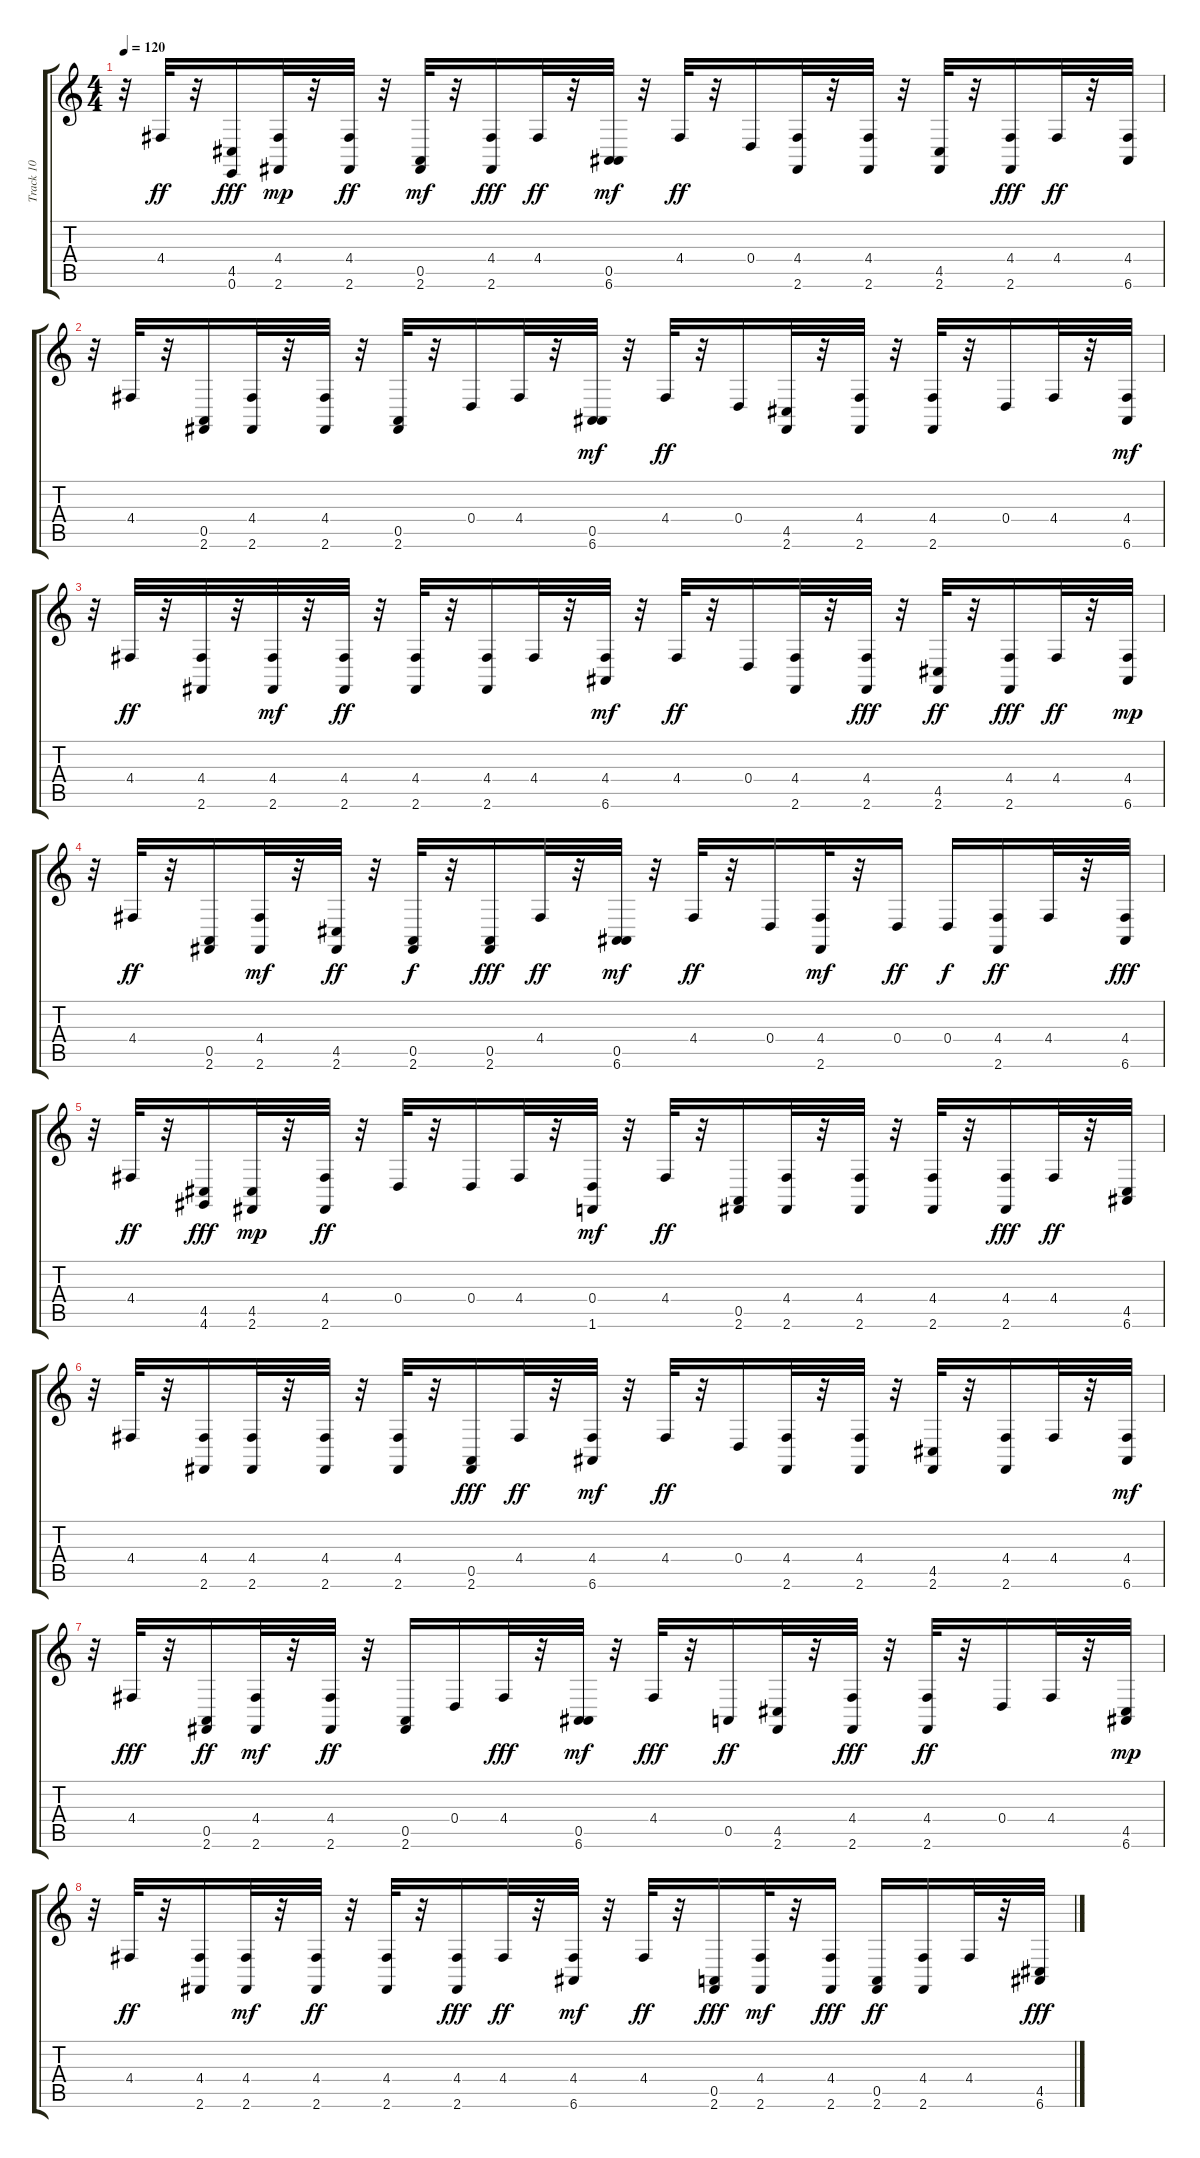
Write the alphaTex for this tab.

\track ("Track 10" "Track 10") {instrument drawbarorgan}
\staff {score tabs}
\tuning (E4 B3 G3 D3 A2 E2) {hide}
\ts (4 4)
\tempo 120
\clef g2
\ks c
r.32{dy fff} 4.4.32{dy ff} r.32 (4.5 0.6).16{dy fff} (4.4 2.6).32{dy mp} r.32 (4.4 2.6).32{dy ff} r.32 (0.5 2.6).32{dy mf} r.32 (4.4 2.6).16{dy fff} 4.4.32{dy ff} r.32 (0.5 6.6).32{dy mf} r.32 4.4.32{dy ff} r.32 0.4.16 (4.4 2.6).32 r.32 (4.4 2.6).32 r.32 (4.5 2.6).32 r.32 (4.4 2.6).16{dy fff} 4.4.32{dy ff} r.32 (4.4 6.6).32 |
r.32 4.4.32 r.32 (0.5 2.6).16 (4.4 2.6).32 r.32 (4.4 2.6).32 r.32 (0.5 2.6).32 r.32 0.4.16 4.4.32 r.32 (0.5 6.6).32{dy mf} r.32 4.4.32{dy ff} r.32 0.4.16 (4.5 2.6).32 r.32 (4.4 2.6).32 r.32 (4.4 2.6).32 r.32 0.4.16 4.4.32 r.32 (4.4 6.6).32{dy mf} |
r.32 4.4.32{dy ff} r.32 (4.4 2.6).32 r.32 (4.4 2.6).32{dy mf} r.32 (4.4 2.6).32{dy ff} r.32 (4.4 2.6).32 r.32 (4.4 2.6).16 4.4.32 r.32 (4.4 6.6).32{dy mf} r.32 4.4.32{dy ff} r.32 0.4.16 (4.4 2.6).32 r.32 (4.4 2.6).32{dy fff} r.32 (4.5 2.6).32{dy ff} r.32 (4.4 2.6).16{dy fff} 4.4.32{dy ff} r.32 (4.4 6.6).32{dy mp} |
r.32 4.4.32{dy ff} r.32 (0.5 2.6).16 (4.4 2.6).32{dy mf} r.32 (4.5 2.6).32{dy ff} r.32 (0.5 2.6).32{dy f} r.32 (0.5 2.6).16{dy fff} 4.4.32{dy ff} r.32 (0.5 6.6).32{dy mf} r.32 4.4.32{dy ff} r.32 0.4.16 (4.4 2.6).32{dy mf} r.32 0.4.16{dy ff} 0.4.16{dy f} (4.4 2.6).16{dy ff} 4.4.32 r.32 (4.4 6.6).32{dy fff} |
r.32 4.4.32{dy ff} r.32 (4.5 4.6).16{dy fff} (4.5 2.6).32{dy mp} r.32 (4.4 2.6).32{dy ff} r.32 0.4.32 r.32 0.4.16 4.4.32 r.32 (0.4 1.6).32{dy mf} r.32 4.4.32{dy ff} r.32 (0.5 2.6).16 (4.4 2.6).32 r.32 (4.4 2.6).32 r.32 (4.4 2.6).32 r.32 (4.4 2.6).16{dy fff} 4.4.32{dy ff} r.32 (4.5 6.6).32 |
r.32 4.4.32 r.32 (4.4 2.6).16 (4.4 2.6).32 r.32 (4.4 2.6).32 r.32 (4.4 2.6).32 r.32 (0.5 2.6).16{dy fff} 4.4.32{dy ff} r.32 (4.4 6.6).32{dy mf} r.32 4.4.32{dy ff} r.32 0.4.16 (4.4 2.6).32 r.32 (4.4 2.6).32 r.32 (4.5 2.6).32 r.32 (4.4 2.6).16 4.4.32 r.32 (4.4 6.6).32{dy mf} |
r.32 4.4.32{dy fff} r.32 (0.5 2.6).16{dy ff} (4.4 2.6).32{dy mf} r.32 (4.4 2.6).32{dy ff} r.32 (0.5 2.6).16 0.4.16 4.4.32{dy fff} r.32 (0.5 6.6).32{dy mf} r.32 4.4.32{dy fff} r.32 0.5.16{dy ff} (4.5 2.6).32 r.32 (4.4 2.6).32{dy fff} r.32 (4.4 2.6).32{dy ff} r.32 0.4.16 4.4.32 r.32 (4.5 6.6).32{dy mp} |
r.32 4.4.32{dy ff} r.32 (4.4 2.6).16 (4.4 2.6).32{dy mf} r.32 (4.4 2.6).32{dy ff} r.32 (4.4 2.6).32 r.32 (4.4 2.6).16{dy fff} 4.4.32{dy ff} r.32 (4.4 6.6).32{dy mf} r.32 4.4.32{dy ff} r.32 (0.5 2.6).16{dy fff} (4.4 2.6).32{dy mf} r.32 (4.4 2.6).16{dy fff} (0.5 2.6).16{dy ff} (4.4 2.6).16 4.4.32 r.32 (4.5 6.6).32{dy fff}
